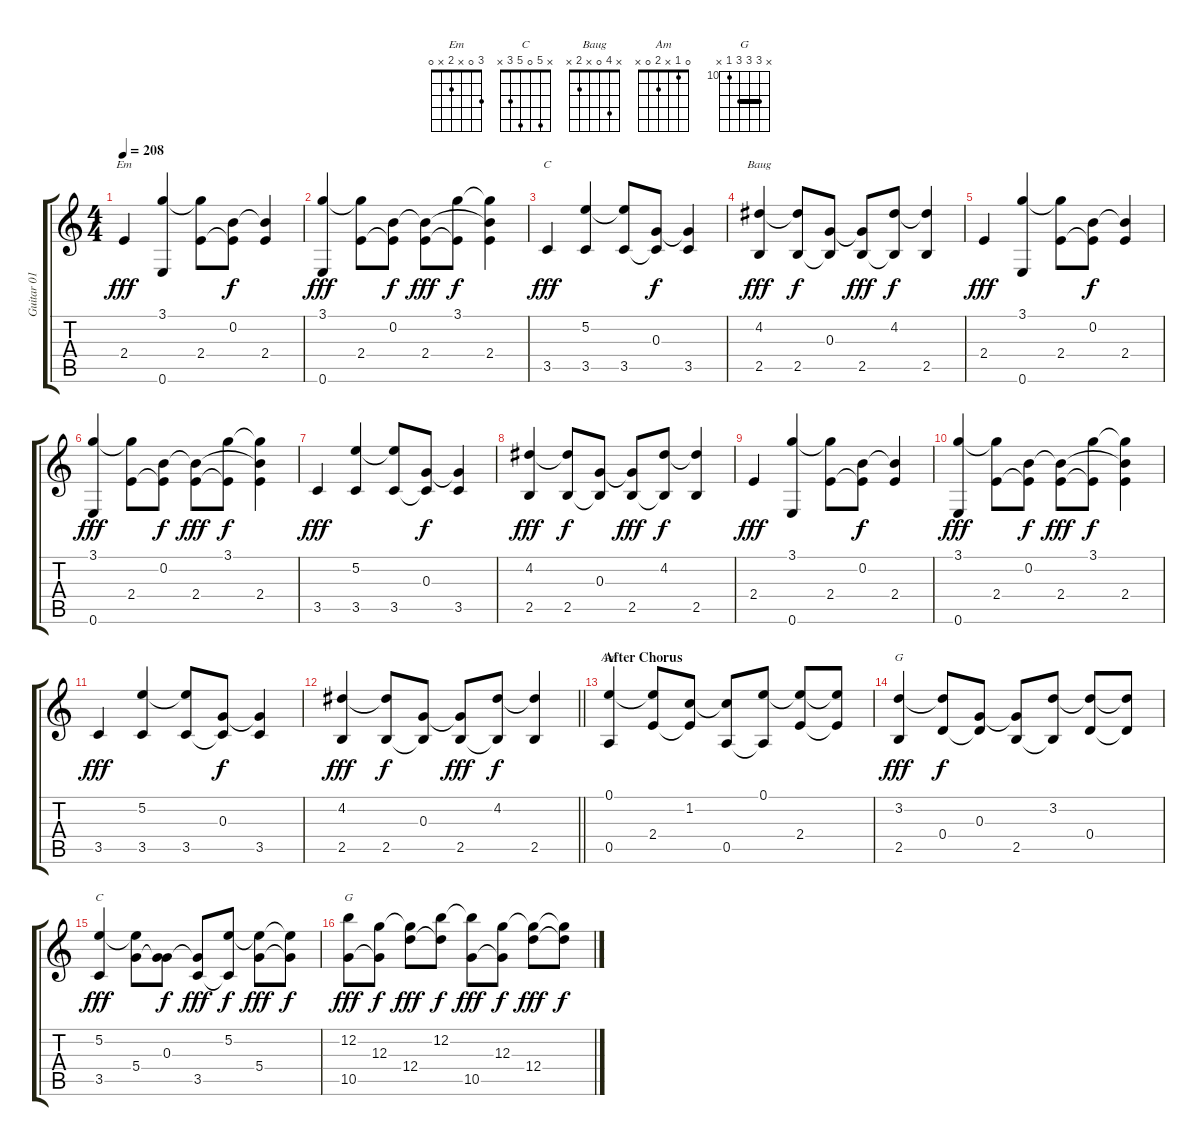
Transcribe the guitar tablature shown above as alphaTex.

\track ("Guitar 01 - Rhythm Dub" "Guitar 01 ") {instrument acousticguitarnylon}
\staff {score tabs}
\tuning (E4 B3 G3 D3 A2 E2) {hide}
\chord ("Em" 3 0 x 2 x 0)
\chord ("C" x 5 0 x 3 x) {firstfret 3}
\chord ("Baug" x 4 0 x 2 x)
\chord ("Am" 0 1 x 2 0 x)
\chord ("G" x 3 0 0 2 x)
\chord ("C" x 5 0 5 3 x)
\chord ("G" x 12 12 12 10 x) {firstfret 10 barre 12}
\ts (4 4)
\tempo 208
\clef g2
\ks c
2.4.4{ch "Em" dy fff} (3.1 0.6).4 (3.1{t} 2.4).8 (0.2 2.4{t}).8{dy f} (0.2{t} 2.4).4 |
(3.1 0.6).4{dy fff} (3.1{t} 2.4).8 (0.2 2.4{t}).8{dy f} (0.2{t} 2.4).8{dy fff} (3.1 2.4{t}).8{dy f} (3.1{t} 0.2{t} 2.4).4 |
3.5.4{ch "C" dy fff} (5.2 3.5).4 (5.2{t} 3.5).8 (0.3 3.5{t}).8{dy f} (0.3{t} 3.5).4 |
(4.2 2.5).4{ch "Baug" dy fff} (4.2{t} 2.5).8{dy f} (0.3 2.5{t}).8 (0.3{t} 2.5).8{dy fff} (4.2 2.5{t}).8{dy f} (4.2{t} 2.5).4 |
2.4.4{dy fff} (3.1 0.6).4 (3.1{t} 2.4).8 (0.2 2.4{t}).8{dy f} (0.2{t} 2.4).4 |
(3.1 0.6).4{dy fff} (3.1{t} 2.4).8 (0.2 2.4{t}).8{dy f} (0.2{t} 2.4).8{dy fff} (3.1 2.4{t}).8{dy f} (3.1{t} 0.2{t} 2.4).4 |
3.5.4{dy fff} (5.2 3.5).4 (5.2{t} 3.5).8 (0.3 3.5{t}).8{dy f} (0.3{t} 3.5).4 |
(4.2 2.5).4{dy fff} (4.2{t} 2.5).8{dy f} (0.3 2.5{t}).8 (0.3{t} 2.5).8{dy fff} (4.2 2.5{t}).8{dy f} (4.2{t} 2.5).4 |
2.4.4{dy fff} (3.1 0.6).4 (3.1{t} 2.4).8 (0.2 2.4{t}).8{dy f} (0.2{t} 2.4).4 |
(3.1 0.6).4{dy fff} (3.1{t} 2.4).8 (0.2 2.4{t}).8{dy f} (0.2{t} 2.4).8{dy fff} (3.1 2.4{t}).8{dy f} (3.1{t} 0.2{t} 2.4).4 |
3.5.4{dy fff} (5.2 3.5).4 (5.2{t} 3.5).8 (0.3 3.5{t}).8{dy f} (0.3{t} 3.5).4 |
\barLineRight lightlight
(4.2 2.5).4{dy fff} (4.2{t} 2.5).8{dy f} (0.3 2.5{t}).8 (0.3{t} 2.5).8{dy fff} (4.2 2.5{t}).8{dy f} (4.2{t} 2.5).4 |
\section ("" "After Chorus")
(0.1 0.5).4{ch "Am"} (0.1{t} 2.4).8 (1.2 2.4{t}).8 (1.2{t} 0.5).8 (0.1 0.5{t}).8 (0.1{t} 2.4).8 (0.1{t} 2.4{t}).8 |
(3.2 2.5).4{ch "G" dy fff} (3.2{t} 0.4).8{dy f} (0.3 0.4{t}).8 (0.3{t} 2.5).8 (3.2 2.5{t}).8 (3.2{t} 0.4).8 (3.2{t} 0.4{t}).8 |
(5.2 3.5).4{ch "C" dy fff} (5.2{t} 5.4).8 (0.3 5.4{t}).8{dy f} (0.3{t} 3.5).8{dy fff} (5.2 3.5{t}).8{dy f} (5.2{t} 5.4).8{dy fff} (5.2{t} 5.4{t}).8{dy f} |
(12.2 10.5).8{ch "G" dy fff} (12.3 10.5{t}).8{dy f} (12.3{t} 12.4).8{dy fff} (12.2 12.4{t}).8{dy f} (12.2{t} 10.5).8{dy fff} (12.3 10.5{t}).8{dy f} (12.3{t} 12.4).8{dy fff} (12.3{t} 12.4{t}).8{dy f}
